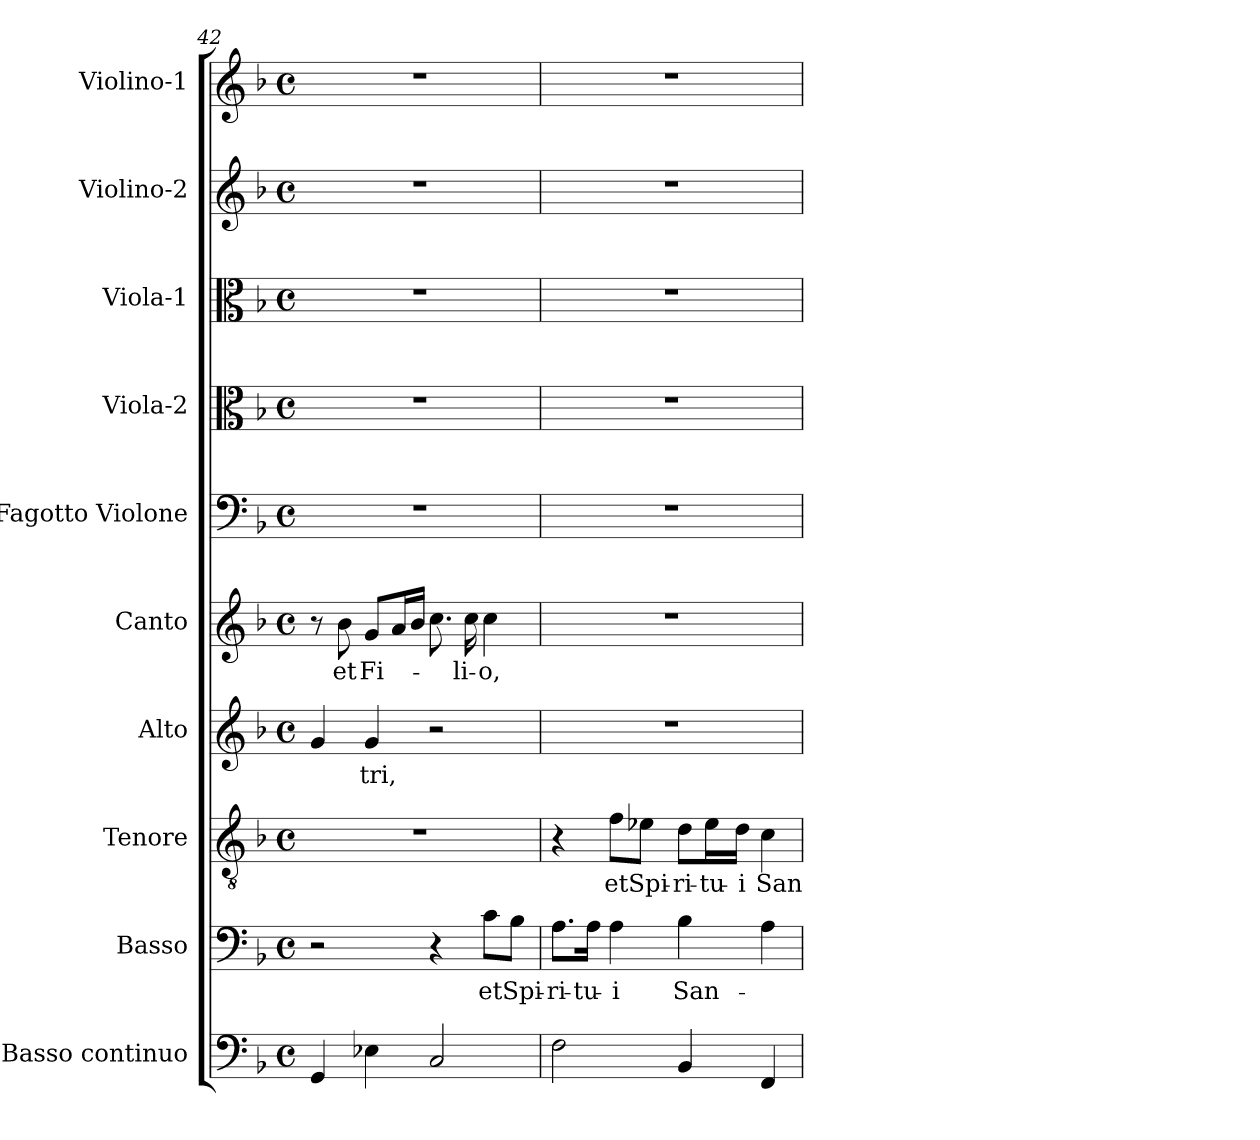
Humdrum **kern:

**kern	**kern	**text	**kern	**text	**kern	**text	**kern	**text	**kern	**kern	**kern	**kern	**kern
*part10	*part9	*part9	*part8	*part8	*part7	*part7	*part6	*part6	*part5	*part4	*part3	*part2	*part1
*staff10	*staff9	*staff9	*staff8	*staff8	*staff7	*staff7	*staff6	*staff6	*staff5	*staff4	*staff3	*staff2	*staff1
*I"Basso continuo	*I"Basso	*	*I"Tenore	*	*I"Alto	*	*I"Canto	*	*I"Fagotto Violone	*I"Viola-2	*I"Viola-1	*I"Violino-2	*I"Violino-1
*I'BC	*I'B	*	*I'T	*	*I'A	*	*I'C	*	*I'Fg	*I'Va2	*I'Va1	*I'Vi2	*I'Vi1
!!LO:PB:g=z
*clefF4	*clefF4	*	*clefGv2	*	*clefG2	*	*clefG2	*	*clefF4	*clefC3	*clefC3	*clefG2	*clefG2
*k[b-]	*k[b-]	*	*k[b-]	*	*k[b-]	*	*k[b-]	*	*k[b-]	*k[b-]	*k[b-]	*k[b-]	*k[b-]
*F:	*F:	*	*F:	*	*F:	*	*F:	*	*F:	*F:	*F:	*F:	*F:
*M4/4	*M4/4	*	*M4/4	*	*M4/4	*	*M4/4	*	*M4/4	*M4/4	*M4/4	*M4/4	*M4/4
*met(c)	*met(c)	*	*met(c)	*	*met(c)	*	*met(c)	*	*met(c)	*met(c)	*met(c)	*met(c)	*met(c)
=42	=42	=42	=42	=42	=42	=42	=42	=42	=42	=42	=42	=42	=42
4GG/	2r	.	1r	.	4g/	.	8r	.	1r	1r	1r	1r	1r
!	!	!	!	!	!	!	!	!LO:LY:b	!	!	!	!	!
.	.	.	.	.	.	.	8b-\	et	.	.	.	.	.
!	!	!	!	!	!	!LO:LY:b	!	!	!	!	!	!	!
!	!	!	!	!	!	!	!	!LO:LY:b	!	!	!	!	!
4E-X\	.	.	.	.	4g/	-tri,	8g/L	Fi-	.	.	.	.	.
.	.	.	.	.	.	.	16a/L	.	.	.	.	.	.
.	.	.	.	.	.	.	16b-/JJ	.	.	.	.	.	.
2C/	4r	.	.	.	2r	.	8.cc\	.	.	.	.	.	.
!	!	!	!	!	!	!	!	!LO:LY:b	!	!	!	!	!
.	.	.	.	.	.	.	16cc\	-li-	.	.	.	.	.
!	!	!LO:LY:b	!	!	!	!	!	!	!	!	!	!	!
!	!	!	!	!	!	!	!	!LO:LY:b	!	!	!	!	!
.	8c\L	et	.	.	.	.	4cc\	-o,	.	.	.	.	.
!	!	!LO:LY:b	!	!	!	!	!	!	!	!	!	!	!
.	8B-\J	Spi-	.	.	.	.	.	.	.	.	.	.	.
=43	=43	=43	=43	=43	=43	=43	=43	=43	=43	=43	=43	=43	=43
!	!	!LO:LY:b	!	!	!	!	!	!	!	!	!	!	!
2F\	8.A\L	-ri-	4r	.	1r	.	1r	.	1r	1r	1r	1r	1r
!	!	!LO:LY:b	!	!	!	!	!	!	!	!	!	!	!
.	16A\Jk	-tu-	.	.	.	.	.	.	.	.	.	.	.
!	!	!LO:LY:b	!	!	!	!	!	!	!	!	!	!	!
!	!	!	!	!LO:LY:b	!	!	!	!	!	!	!	!	!
.	4A\	-i	8f\L	et	.	.	.	.	.	.	.	.	.
!	!	!	!	!LO:LY:b	!	!	!	!	!	!	!	!	!
.	.	.	8e-X\J	Spi-	.	.	.	.	.	.	.	.	.
!	!	!LO:LY:b	!	!	!	!	!	!	!	!	!	!	!
!	!	!	!	!LO:LY:b	!	!	!	!	!	!	!	!	!
4BB-/	4B-\	San-	8d\L	-ri-	.	.	.	.	.	.	.	.	.
!	!	!	!	!LO:LY:b	!	!	!	!	!	!	!	!	!
.	.	.	16e-\L	-tu-	.	.	.	.	.	.	.	.	.
!	!	!	!	!LO:LY:b	!	!	!	!	!	!	!	!	!
.	.	.	16d\JJ	-i	.	.	.	.	.	.	.	.	.
!	!	!	!	!LO:LY:b	!	!	!	!	!	!	!	!	!
4FF/	4A\	.	4c\	San-	.	.	.	.	.	.	.	.	.
=	=	=	=	=	=	=	=	=	=	=	=	=	=
*-	*-	*-	*-	*-	*-	*-	*-	*-	*-	*-	*-	*-	*-
